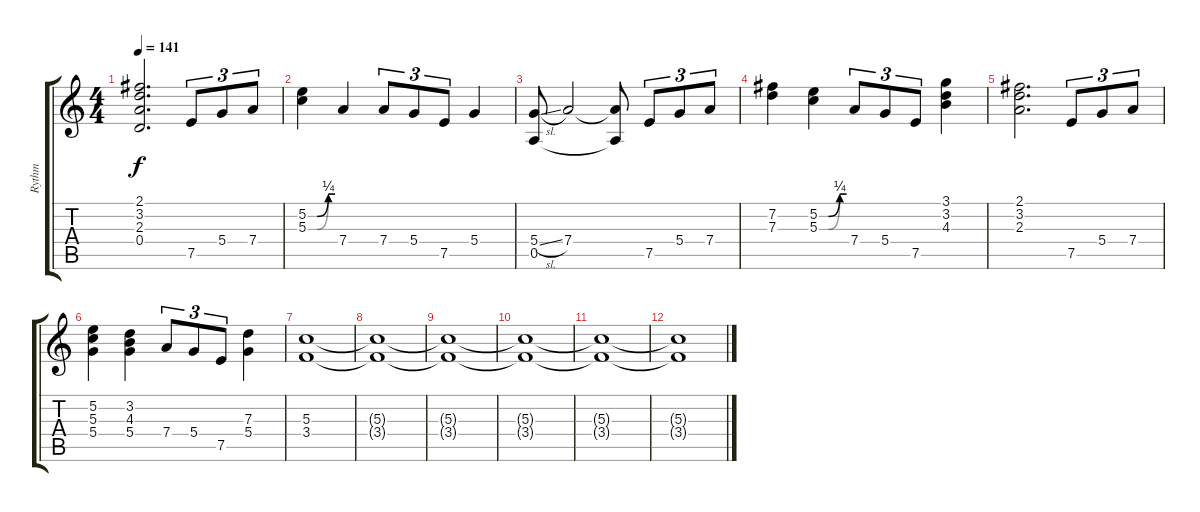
\track ("Rythm" "Rythm") {instrument overdrivenguitar}
\staff {score tabs}
\tuning (E4 B3 G3 D3 A2 E2) {hide}
\ts (4 4)
\tempo 141
\clef g2
\ks c
(2.1 3.2 2.3 0.4).2{d dy f} 7.5.8{tu (3 2)} 5.4.8{tu (3 2)} 7.4.8{tu (3 2)} |
(5.2{be (custom 0 0 20 0 45 1 60 1)} 5.3{be (custom 0 0 20 0 45 1 60 1)}).4 7.4.4 7.4.8{tu (3 2)} 5.4.8{tu (3 2)} 7.5.8{tu (3 2)} 5.4.4 |
(5.4{sl} 0.5).8 7.4.2 (7.4{t} 0.5{t}).8 7.5.8{tu (3 2)} 5.4.8{tu (3 2)} 7.4.8{tu (3 2)} |
(7.2 7.3).4 (5.2{be (custom 0 0 20 0 45 1 60 1)} 5.3{be (custom 0 0 20 0 45 1 60 1)}).4 7.4.8{tu (3 2)} 5.4.8{tu (3 2)} 7.5.8{tu (3 2)} (3.1 3.2 4.3).4 |
(2.1 3.2 2.3).2{d} 7.5.8{tu (3 2)} 5.4.8{tu (3 2)} 7.4.8{tu (3 2) txt ""} |
(5.2 5.3 5.4).4 (3.2 4.3 5.4).4 7.4.8{tu (3 2)} 5.4.8{tu (3 2)} 7.5.8{tu (3 2)} (7.3 5.4).4 |
(5.3 3.4).1 |
(5.3{t} 3.4{t}).1 |
(5.3{t} 3.4{t}).1 |
(5.3{t} 3.4{t}).1 |
(5.3{t} 3.4{t}).1 |
(5.3{t} 3.4{t}).1
